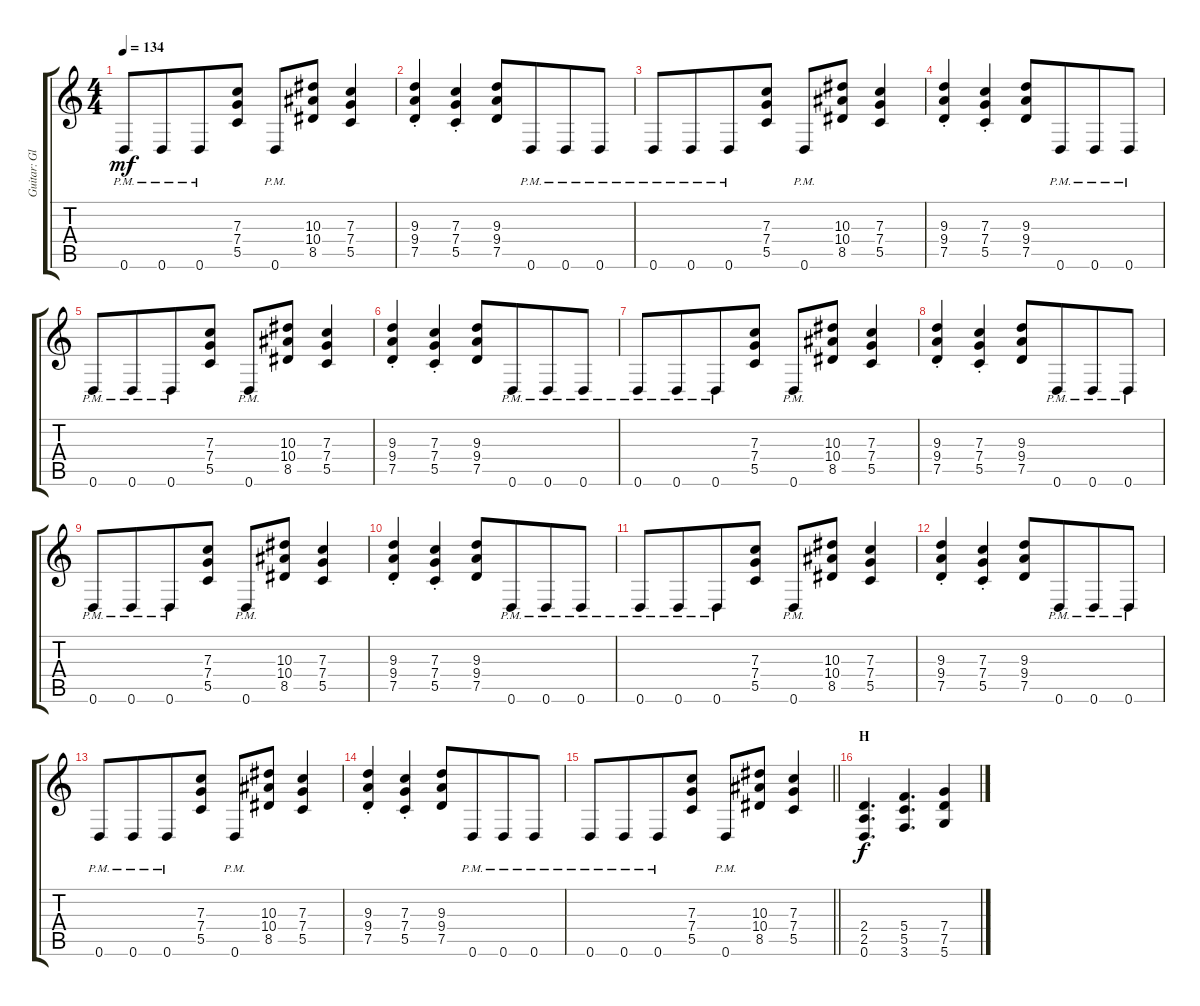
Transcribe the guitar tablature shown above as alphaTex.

\track ("Guitar: Glenn" "Guitar: Gl") {instrument distortionguitar}
\staff {score tabs}
\tuning (D4 A3 F3 C3 G2 D2) {hide}
\ts (4 4)
\tempo 134
\clef g2
\ks c
0.6{pm}.8{dy mf} 0.6{pm}.8{beam merge} 0.6{pm}.8 (7.3 7.4 5.5).8 0.6{pm}.8 (10.3 10.4 8.5).8 (7.3 7.4 5.5).4 |
(9.3{st} 9.4{st} 7.5{st}).4 (7.3{st} 7.4{st} 5.5{st}).4 (9.3 9.4 7.5).8 0.6{pm}.8{beam merge} 0.6{pm}.8 0.6{pm}.8 |
0.6{pm}.8 0.6{pm}.8{beam merge} 0.6{pm}.8 (7.3 7.4 5.5).8 0.6{pm}.8 (10.3 10.4 8.5).8 (7.3 7.4 5.5).4 |
(9.3{st} 9.4{st} 7.5{st}).4 (7.3{st} 7.4{st} 5.5{st}).4 (9.3 9.4 7.5).8 0.6{pm}.8{beam merge} 0.6{pm}.8 0.6{pm}.8 |
0.6{pm}.8 0.6{pm}.8{beam merge} 0.6{pm}.8 (7.3 7.4 5.5).8 0.6{pm}.8 (10.3 10.4 8.5).8 (7.3 7.4 5.5).4 |
(9.3{st} 9.4{st} 7.5{st}).4 (7.3{st} 7.4{st} 5.5{st}).4 (9.3 9.4 7.5).8 0.6{pm}.8{beam merge} 0.6{pm}.8 0.6{pm}.8 |
0.6{pm}.8 0.6{pm}.8{beam merge} 0.6{pm}.8 (7.3 7.4 5.5).8 0.6{pm}.8 (10.3 10.4 8.5).8 (7.3 7.4 5.5).4 |
(9.3{st} 9.4{st} 7.5{st}).4 (7.3{st} 7.4{st} 5.5{st}).4 (9.3 9.4 7.5).8 0.6{pm}.8{beam merge} 0.6{pm}.8 0.6{pm}.8 |
0.6{pm}.8 0.6{pm}.8{beam merge} 0.6{pm}.8 (7.3 7.4 5.5).8 0.6{pm}.8 (10.3 10.4 8.5).8 (7.3 7.4 5.5).4 |
(9.3{st} 9.4{st} 7.5{st}).4 (7.3{st} 7.4{st} 5.5{st}).4 (9.3 9.4 7.5).8 0.6{pm}.8{beam merge} 0.6{pm}.8 0.6{pm}.8 |
0.6{pm}.8 0.6{pm}.8{beam merge} 0.6{pm}.8 (7.3 7.4 5.5).8 0.6{pm}.8 (10.3 10.4 8.5).8 (7.3 7.4 5.5).4 |
(9.3{st} 9.4{st} 7.5{st}).4 (7.3{st} 7.4{st} 5.5{st}).4 (9.3 9.4 7.5).8 0.6{pm}.8{beam merge} 0.6{pm}.8 0.6{pm}.8 |
0.6{pm}.8 0.6{pm}.8{beam merge} 0.6{pm}.8 (7.3 7.4 5.5).8 0.6{pm}.8 (10.3 10.4 8.5).8 (7.3 7.4 5.5).4 |
(9.3{st} 9.4{st} 7.5{st}).4 (7.3{st} 7.4{st} 5.5{st}).4 (9.3 9.4 7.5).8 0.6{pm}.8{beam merge} 0.6{pm}.8 0.6{pm}.8 |
\barLineRight lightlight
0.6{pm}.8 0.6{pm}.8{beam merge} 0.6{pm}.8 (7.3 7.4 5.5).8 0.6{pm}.8 (10.3 10.4 8.5).8 (7.3 7.4 5.5).4 |
\section ("" "H")
(2.4 2.5 0.6).4{d dy f} (5.4 5.5 3.6).4{d} (7.4 7.5 5.6).4
